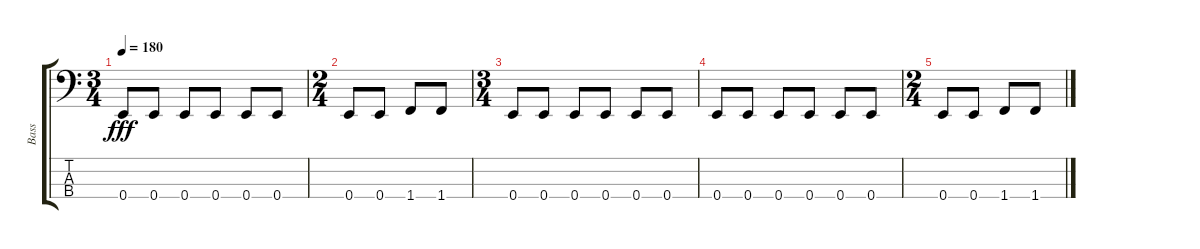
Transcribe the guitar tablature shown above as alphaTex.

\track ("Bass" "Bass") {instrument electricbasspick}
\staff {score tabs}
\tuning (G2 D2 A1 E1) {hide}
\ts (3 4)
\tempo 180
\clef f4
\ks c
0.4.8{dy fff} 0.4.8 0.4.8 0.4.8 0.4.8 0.4.8 |
\ts (2 4)
0.4.8 0.4.8 1.4.8 1.4.8 |
\ts (3 4)
0.4.8 0.4.8 0.4.8 0.4.8 0.4.8 0.4.8 |
0.4.8 0.4.8 0.4.8 0.4.8 0.4.8 0.4.8 |
\ts (2 4)
0.4.8 0.4.8 1.4.8 1.4.8
